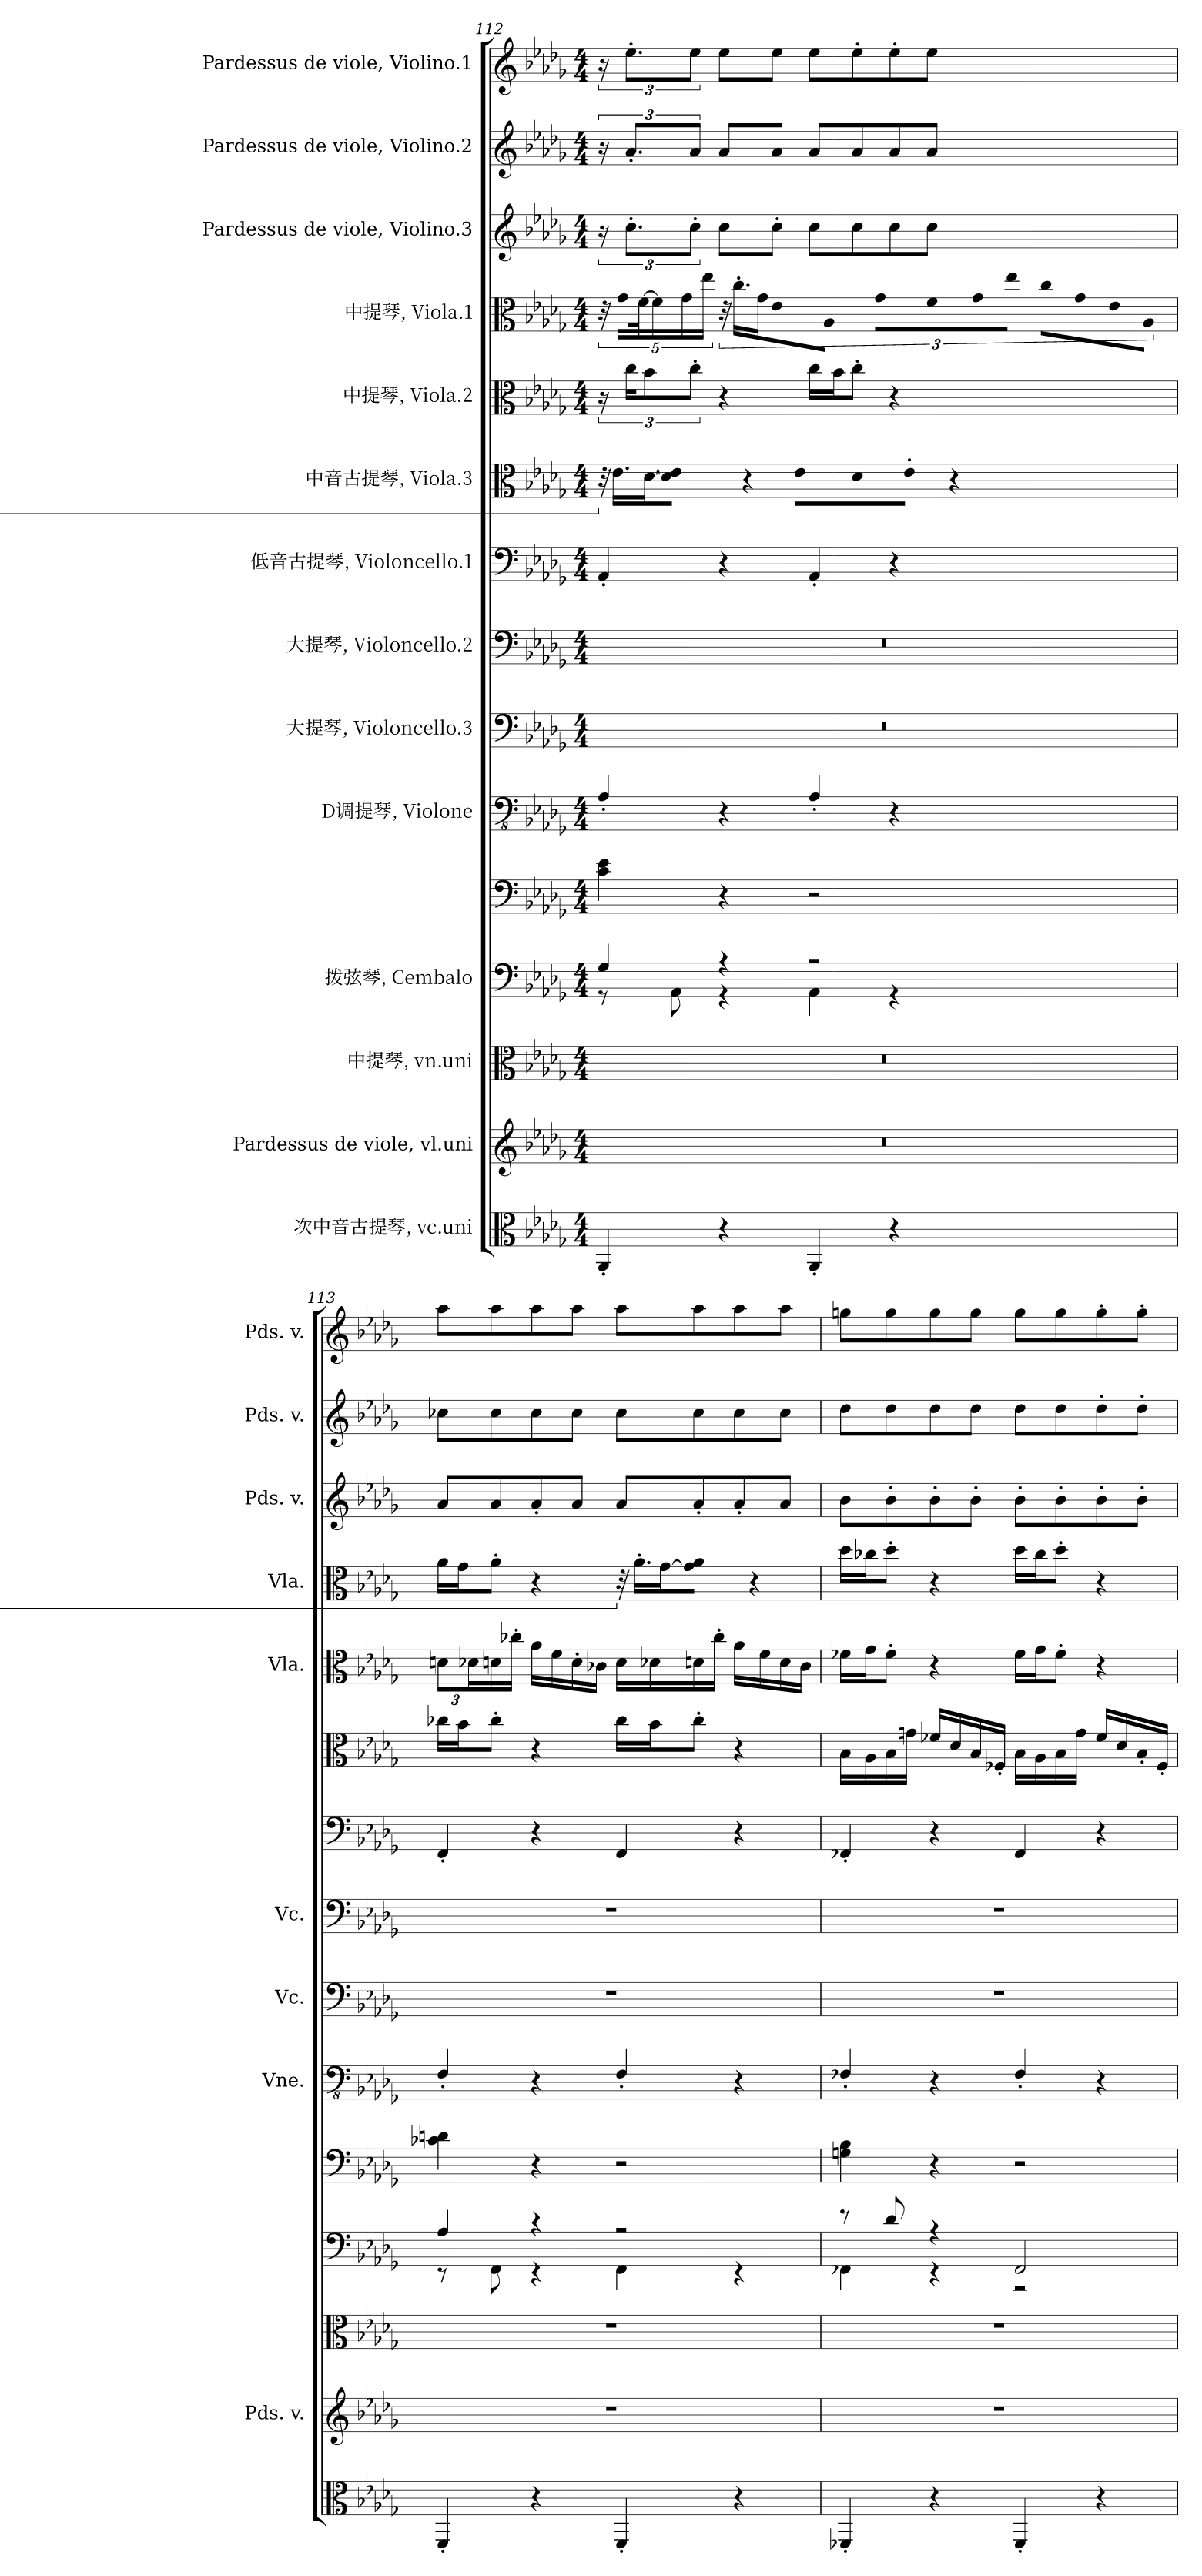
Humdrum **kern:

**kern	**kern	**kern	**kern	**kern	**kern	**kern	**kern	**kern	**kern	**kern	**kern	**kern	**kern	**kern
*part14	*part13	*part12	*part11	*part11	*part10	*part9	*part8	*part7	*part6	*part5	*part4	*part3	*part2	*part1
*staff15	*staff14	*staff13	*staff12	*staff11	*staff10	*staff9	*staff8	*staff7	*staff6	*staff5	*staff4	*staff3	*staff2	*staff1
*I"次中音古提琴, vc.uni	*I"Pardessus de viole, vl.uni	*I"中提琴, vn.uni	*I"拨弦琴, Cembalo	*	*I"D调提琴, Violone	*I"大提琴, Violoncello.3	*I"大提琴, Violoncello.2	*I"低音古提琴, Violoncello.1	*I"中音古提琴, Viola.3	*I"中提琴, Viola.2	*I"中提琴, Viola.1	*I"Pardessus de viole, Violino.3	*I"Pardessus de viole, Violino.2	*I"Pardessus de viole, Violino.1
*	*I'Pds. v.	*	*	*	*I'Vne.	*I'Vc.	*I'Vc.	*	*	*I'Vla.	*I'Vla.	*I'Pds. v.	*I'Pds. v.	*I'Pds. v.
!!LO:PB:g=z
*clefC3	*clefG2	*clefC3	*clefF4	*clefF4	*clefFv4	*clefF4	*clefF4	*clefF4	*clefC3	*clefC3	*clefC3	*clefG2	*clefG2	*clefG2
*	*	*	*	*	*ITrd7c12	*	*	*	*	*	*	*	*	*
*k[b-e-a-d-g-]	*k[b-e-a-d-g-]	*k[b-e-a-d-g-]	*k[b-e-a-d-g-]	*k[b-e-a-d-g-]	*k[b-e-a-d-g-]	*k[b-e-a-d-g-]	*k[b-e-a-d-g-]	*k[b-e-a-d-g-]	*k[b-e-a-d-g-]	*k[b-e-a-d-g-]	*k[b-e-a-d-g-]	*k[b-e-a-d-g-]	*k[b-e-a-d-g-]	*k[b-e-a-d-g-]
*M4/4	*M4/4	*M4/4	*M4/4	*M4/4	*M4/4	*M4/4	*M4/4	*M4/4	*M4/4	*M4/4	*M4/4	*M4/4	*M4/4	*M4/4
=112	=112	=112	=112	=112	=112	=112	=112	=112	=112	=112	=112	=112	=112	=112
*	*	*	*^	*	*	*	*	*	*	*	*	*	*	*
4AA-'/	1r	1r	4G-/	8r	4c\ 4e-\	4AAA-'/	1r	1r	4AA-'/	48r	24r	40r	24r	24r	24r
.	.	.	.	.	.	.	.	.	.	24.e-\LL	.	.	.	.	.
.	.	.	.	.	.	.	.	.	.	.	.	20g-\LL	.	.	.
.	.	.	.	.	.	.	.	.	.	.	24cc\KL	.	12.cc'\L	12.a-'/L	12.ee-'\L
.	.	.	.	.	.	.	.	.	.	.	.	[40f\K	.	.	.
.	.	.	.	.	.	.	.	.	.	[24d-\J	12b-\	.	.	.	.
.	.	.	.	.	.	.	.	.	.	.	.	20f\]	.	.	.
.	.	.	.	8AA-\	.	.	.	.	.	8d-\] 8e-\J	.	.	.	.	.
.	.	.	.	.	.	.	.	.	.	.	.	20g-\	.	.	.
.	.	.	.	.	.	.	.	.	.	.	12cc'\J	.	12cc'\J	12a-/J	12ee-\J
.	.	.	.	.	.	.	.	.	.	.	.	20ee-\JJ	.	.	.
4r	.	.	4r	4r	4r	4r	.	.	4r	4r	4r	48r	8cc\L	8a-/L	8ee-\L
.	.	.	.	.	.	.	.	.	.	.	.	24.cc'\LL	.	.	.
.	.	.	.	.	.	.	.	.	.	.	.	24g-\	.	.	.
.	.	.	.	.	.	.	.	.	.	.	.	16e-\	8cc'\J	8a-/J	8ee-\J
.	.	.	.	.	.	.	.	.	.	.	.	16A-\JJ	.	.	.
4AA-'/	.	.	2r	4AA-\	2r	4AAA-'/	.	.	4AA-'/	16e-\LL	16cc\LL	16g-\LL	8cc\L	8a-/L	8ee-\L
.	.	.	.	.	.	.	.	.	.	16d-\J	16b-\J	16f\	.	.	.
.	.	.	.	.	.	.	.	.	.	8e-'\J	8cc'\J	16g-\	8cc\	8a-/	8ee-'\
.	.	.	.	.	.	.	.	.	.	.	.	16ee-\JJ	.	.	.
4r	.	.	.	4r	.	4r	.	.	4r	4r	4r	16cc\LL	8cc\	8a-/	8ee-'\
.	.	.	.	.	.	.	.	.	.	.	.	16g-\	.	.	.
.	.	.	.	.	.	.	.	.	.	.	.	16e-\	8cc\J	8a-/J	8ee-\J
.	.	.	.	.	.	.	.	.	.	.	.	16A-\JJ	.	.	.
!!LO:PB:g=z
=113	=113	=113	=113	=113	=113	=113	=113	=113	=113	=113	=113	=113	=113	=113	=113
*	*	*	*	*	*	*	*	*	*	*	*Xbrackettup	*	*	*	*
4FF'/	1r	1r	4A-/	8r	4c-X\ 4dn\	4FFF'/	1r	1r	4FF'/	16cc-X\LL	12dn\L	16a-\LL	8a-/L	8cc-X\L	8aa-\L
.	.	.	.	.	.	.	.	.	.	16b-\J	.	16g-\J	.	.	.
.	.	.	.	.	.	.	.	.	.	.	24d-X\L	.	.	.	.
.	.	.	.	8FF\	.	.	.	.	.	8cc-'\J	16dn\	8a-'\J	8a-/	8cc-\	8aa-\
.	.	.	.	.	.	.	.	.	.	.	16cc-X'\JJ	.	.	.	.
4r	.	.	4r	4r	4r	4r	.	.	4r	4r	16a-\LL	4r	8a-'/	8cc-\	8aa-\
.	.	.	.	.	.	.	.	.	.	.	16f\	.	.	.	.
.	.	.	.	.	.	.	.	.	.	.	16d'\	.	8a-/J	8cc-\J	8aa-\J
.	.	.	.	.	.	.	.	.	.	.	16c-X\JJ	.	.	.	.
4FF'/	.	.	2r	4FF\	2r	4FFF'/	.	.	4FF/	16cc-\LL	16d\LL	48r	8a-/L	8cc-\L	8aa-\L
.	.	.	.	.	.	.	.	.	.	.	.	24.a-'\LL	.	.	.
.	.	.	.	.	.	.	.	.	.	16b-\J	16d-X\	.	.	.	.
.	.	.	.	.	.	.	.	.	.	.	.	[24g-\J	.	.	.
.	.	.	.	.	.	.	.	.	.	8cc-'\J	16dn\	8g-\] 8a-\J	8a-'/	8cc-\	8aa-\
.	.	.	.	.	.	.	.	.	.	.	16cc-'\JJ	.	.	.	.
4r	.	.	.	4r	.	4r	.	.	4r	4r	16a-\LL	4r	8a-'/	8cc-\	8aa-\
.	.	.	.	.	.	.	.	.	.	.	16f\	.	.	.	.
.	.	.	.	.	.	.	.	.	.	.	16d\	.	8a-/J	8cc-\J	8aa-\J
.	.	.	.	.	.	.	.	.	.	.	16c-\JJ	.	.	.	.
!!LO:PB:g=z
=114	=114	=114	=114	=114	=114	=114	=114	=114	=114	=114	=114	=114	=114	=114	=114
4FF-X'/	1r	1r	8r	4FF-X\	4Gn\ 4B-\	4FFF-X'/	1r	1r	4FF-X'/	16B-\LL	16f-X\LL	16dd-\LL	8b-\L	8dd-\L	8ggn\L
.	.	.	.	.	.	.	.	.	.	16A-\	16g-\J	16cc-X\J	.	.	.
.	.	.	8d-/	.	.	.	.	.	.	16B-\	8f-'\J	8dd-'\J	8b-'\	8dd-\	8gg\
.	.	.	.	.	.	.	.	.	.	16gn\JJ	.	.	.	.	.
4r	.	.	4r	4r	4r	4r	.	.	4r	16f-X/LL	4r	4r	8b-'\	8dd-\	8gg\
.	.	.	.	.	.	.	.	.	.	16d-/	.	.	.	.	.
.	.	.	.	.	.	.	.	.	.	16B-/	.	.	8b-'\J	8dd-\J	8gg\J
.	.	.	.	.	.	.	.	.	.	16F-X'/JJ	.	.	.	.	.
4FF-'/	.	.	2FF-/	2r	2r	4FFF-'/	.	.	4FF-/	16B-\LL	16f-\LL	16dd-\LL	8b-'\L	8dd-\L	8gg\L
.	.	.	.	.	.	.	.	.	.	16A-\	16g-\J	16cc-\J	.	.	.
.	.	.	.	.	.	.	.	.	.	16B-\	8f-'\J	8dd-'\J	8b-'\	8dd-\	8gg\
.	.	.	.	.	.	.	.	.	.	16g\JJ	.	.	.	.	.
4r	.	.	.	.	.	4r	.	.	4r	16f-/LL	4r	4r	8b-'\	8dd-'\	8gg'\
.	.	.	.	.	.	.	.	.	.	16d-/	.	.	.	.	.
.	.	.	.	.	.	.	.	.	.	16B-'/	.	.	8b-'\J	8dd-'\J	8gg'\J
.	.	.	.	.	.	.	.	.	.	16F-'/JJ	.	.	.	.	.
*	*	*	*v	*v	*	*	*	*	*	*	*	*	*	*	*
=	=	=	=	=	=	=	=	=	=	=	=	=	=	=
*-	*-	*-	*-	*-	*-	*-	*-	*-	*-	*-	*-	*-	*-	*-
